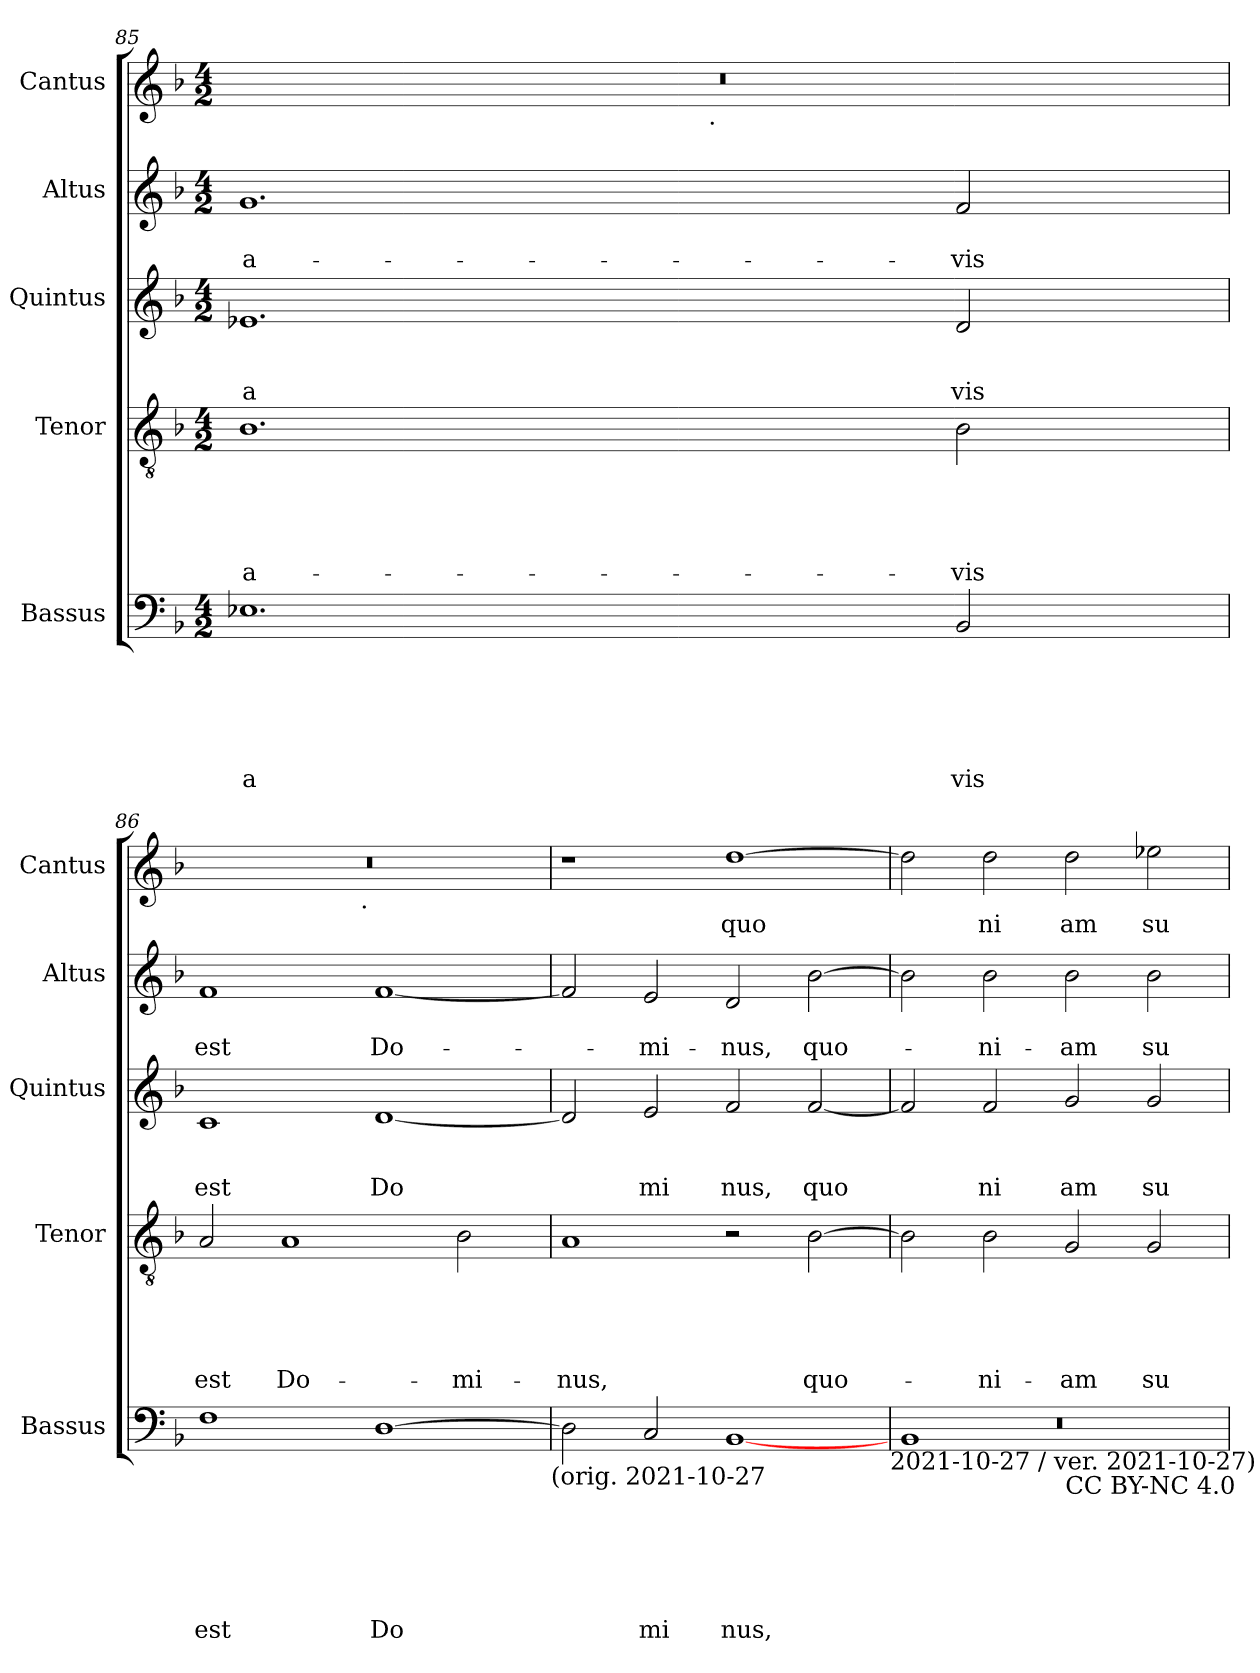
**kern	**text	**text	**text	**text	**text	**text	**kern	**text	**text	**text	**text	**text	**kern	**text	**text	**text	**kern	**text	**text	**kern	**text
*part5	*part5	*part5	*part5	*part5	*part5	*part5	*part4	*part4	*part4	*part4	*part4	*part4	*part3	*part3	*part3	*part3	*part2	*part2	*part2	*part1	*part1
*staff5	*staff5	*staff5	*staff5	*staff5	*staff5	*staff5	*staff4	*staff4	*staff4	*staff4	*staff4	*staff4	*staff3	*staff3	*staff3	*staff3	*staff2	*staff2	*staff2	*staff1	*staff1
*I"Bassus	*	*	*	*	*	*	*I"Tenor	*	*	*	*	*	*I"Quintus	*	*	*	*I"Altus	*	*	*I"Cantus	*
*I'Bassus	*	*	*	*	*	*	*I'Tenor	*	*	*	*	*	*I'Quintus	*	*	*	*I'Altus	*	*	*I'Cantus	*
*clefF4	*	*	*	*	*	*	*clefGv2	*	*	*	*	*	*clefG2	*	*	*	*clefG2	*	*	*clefG2	*
*k[b-]	*	*	*	*	*	*	*k[b-]	*	*	*	*	*	*k[b-]	*	*	*	*k[b-]	*	*	*k[b-]	*
*F:	*	*	*	*	*	*	*F:	*	*	*	*	*	*F:	*	*	*	*F:	*	*	*F:	*
*M4/2	*	*	*	*	*	*	*M4/2	*	*	*	*	*	*M4/2	*	*	*	*M4/2	*	*	*M4/2	*
=85	=85	=85	=85	=85	=85	=85	=85	=85	=85	=85	=85	=85	=85	=85	=85	=85	=85	=85	=85	=85	=85
!	!	!	!	!	!	!LO:LY:b	!	!	!	!	!	!LO:LY:b	!	!	!	!LO:LY:b	!	!	!LO:LY:b	!	!
*	*	*	*	*	*	*	*	*	*	*	*	*	*	*	*	*	*	*	*	*^	*
1.E-X	.	.	.	.	.	a	1.B-	.	.	.	.	-a-	1.e-X	.	.	a	1.g	.	-a-	0r	2ryy	.
.	.	.	.	.	.	.	.	.	.	.	.	.	.	.	.	.	.	.	.	.	4...ryy	.
!	!	!	!	!	!	!	!	!	!	!	!	!	!	!	!	!	!	!	!	!	!LO:TX:b:t=.	!
.	.	.	.	.	.	.	.	.	.	.	.	.	.	.	.	.	.	.	.	.	1ryy	.
!	!	!	!	!	!	!LO:LY:b	!	!	!	!	!	!LO:LY:b	!	!	!	!LO:LY:b	!	!	!LO:LY:b	!	!	!
2BB-/	.	.	.	.	.	vis	2B-\	.	.	.	.	-vis	2d/	.	.	vis	2f/	.	-vis	.	.	.
.	.	.	.	.	.	.	.	.	.	.	.	.	.	.	.	.	.	.	.	.	32ryy	.
=86	=86	=86	=86	=86	=86	=86	=86	=86	=86	=86	=86	=86	=86	=86	=86	=86	=86	=86	=86	=86	=86	=86
!	!	!	!	!	!	!LO:LY:b	!	!	!	!	!	!LO:LY:b	!	!	!	!LO:LY:b	!	!	!LO:LY:b	!	!	!
1F	.	.	.	.	.	est	2A/	.	.	.	.	est	1c	.	.	est	1f	.	est	0r	2ryy	.
!	!	!	!	!	!	!	!	!	!	!	!	!LO:LY:b	!	!	!	!	!	!	!	!	!	!
.	.	.	.	.	.	.	1A	.	.	.	.	Do-	.	.	.	.	.	.	.	.	4...ryy	.
!	!	!	!	!	!	!	!	!	!	!	!	!	!	!	!	!	!	!	!	!	!LO:TX:b:t=.	!
.	.	.	.	.	.	.	.	.	.	.	.	.	.	.	.	.	.	.	.	.	1ryy	.
!	!	!	!	!	!	!LO:LY:b	!	!	!	!	!	!	!	!	!	!LO:LY:b	!	!	!LO:LY:b	!	!	!
[>1D	.	.	.	.	.	Do	.	.	.	.	.	.	[<1d	.	.	Do	[<1f	.	Do-	.	.	.
!	!	!	!	!	!	!	!	!	!	!	!	!LO:LY:b	!	!	!	!	!	!	!	!	!	!
.	.	.	.	.	.	.	2B-\	.	.	.	.	-mi-	.	.	.	.	.	.	.	.	.	.
.	.	.	.	.	.	.	.	.	.	.	.	.	.	.	.	.	.	.	.	.	32ryy	.
!LO:TX:b:t=(orig. 2021-10-27	!	!	!	!	!	!	!	!	!	!	!	!	!	!	!	!	!	!	!	!	!	!
=87	=87	=87	=87	=87	=87	=87	=87	=87	=87	=87	=87	=87	=87	=87	=87	=87	=87	=87	=87	=87	=87	=87
!	!	!	!	!	!	!	!	!	!	!	!	!LO:LY:b	!	!	!	!	!	!	!	!	!	!
*	*	*	*	*	*	*	*	*	*	*	*	*	*	*	*	*	*	*	*	*v	*v	*
2D\]	.	.	.	.	.	.	1A	.	.	.	.	-nus,	2d/]	.	.	.	2f/]	.	.	1r	.
!	!	!	!	!	!	!LO:LY:b	!	!	!	!	!	!	!	!	!	!LO:LY:b	!	!	!LO:LY:b	!	!
2C/	.	.	.	.	.	mi	.	.	.	.	.	.	2e/	.	.	mi	2e/	.	-mi-	.	.
!	!	!	!	!	!	!LO:LY:b	!	!	!	!	!	!	!	!	!	!LO:LY:b	!	!	!LO:LY:b	!	!LO:LY:b
[<1BB-	.	.	.	.	.	nus,	2r	.	.	.	.	.	2f/	.	.	nus,	2d/	.	-nus,	[>1dd	quo
!	!	!	!	!	!	!	!	!	!	!	!	!LO:LY:b	!	!	!	!LO:LY:b	!	!	!LO:LY:b	!	!
.	.	.	.	.	.	.	[>2B-\	.	.	.	.	quo-	[<2f/	.	.	quo	[>2b-\	.	quo-	.	.
!LO:TX:b:t=2021-10-27 / ver. 2021-10-27)	!	!	!	!	!	!	!	!	!	!	!	!	!	!	!	!	!	!	!	!	!
=88	=88	=88	=88	=88	=88	=88	=88	=88	=88	=88	=88	=88	=88	=88	=88	=88	=88	=88	=88	=88	=88
*^	*	*	*	*	*	*	*	*	*	*	*	*	*	*	*	*	*	*	*	*	*
*	*^	*	*	*	*	*	*	*	*	*	*	*	*	*	*	*	*	*	*	*	*	*
!	!	!LO:N:vis=1	!	!	!	!	!	!	!	!	!	!	!	!	!	!	!	!	!	!	!	!	!
0ryy	1BB-	0r	.	.	.	.	.	.	2B-\]	.	.	.	.	.	2f/]	.	.	.	2b-\]	.	.	2dd\]	.
!	!	!	!	!	!	!	!	!	!	!	!	!	!	!LO:LY:b	!	!	!	!LO:LY:b	!	!	!LO:LY:b	!	!LO:LY:b
.	.	.	.	.	.	.	.	.	2B-\	.	.	.	.	-ni-	2f/	.	.	ni	2b-\	.	-ni-	2dd\	ni
!	!LO:TX:b:t=CC BY-NC 4.0	!	!	!	!	!	!	!	!	!	!	!	!	!	!	!	!	!	!	!	!	!	!
!	!	!	!	!	!	!	!	!	!	!	!	!	!	!LO:LY:b	!	!	!	!LO:LY:b	!	!	!LO:LY:b	!	!LO:LY:b
.	1ryy	.	.	.	.	.	.	.	2G/	.	.	.	.	-am	2g/	.	.	am	2b-\	.	-am	2dd\	am
!	!	!	!	!	!	!	!	!	!	!	!	!	!	!LO:LY:b	!	!	!	!LO:LY:b	!	!	!LO:LY:b	!	!LO:LY:b
.	.	.	.	.	.	.	.	.	2G/	.	.	.	.	su-	2g/	.	.	su	2b-\	.	su-	2ee-X\	su
*v	*v	*v	*	*	*	*	*	*	*	*	*	*	*	*	*	*	*	*	*	*	*	*	*
=	=	=	=	=	=	=	=	=	=	=	=	=	=	=	=	=	=	=	=	=	=
*-	*-	*-	*-	*-	*-	*-	*-	*-	*-	*-	*-	*-	*-	*-	*-	*-	*-	*-	*-	*-	*-
